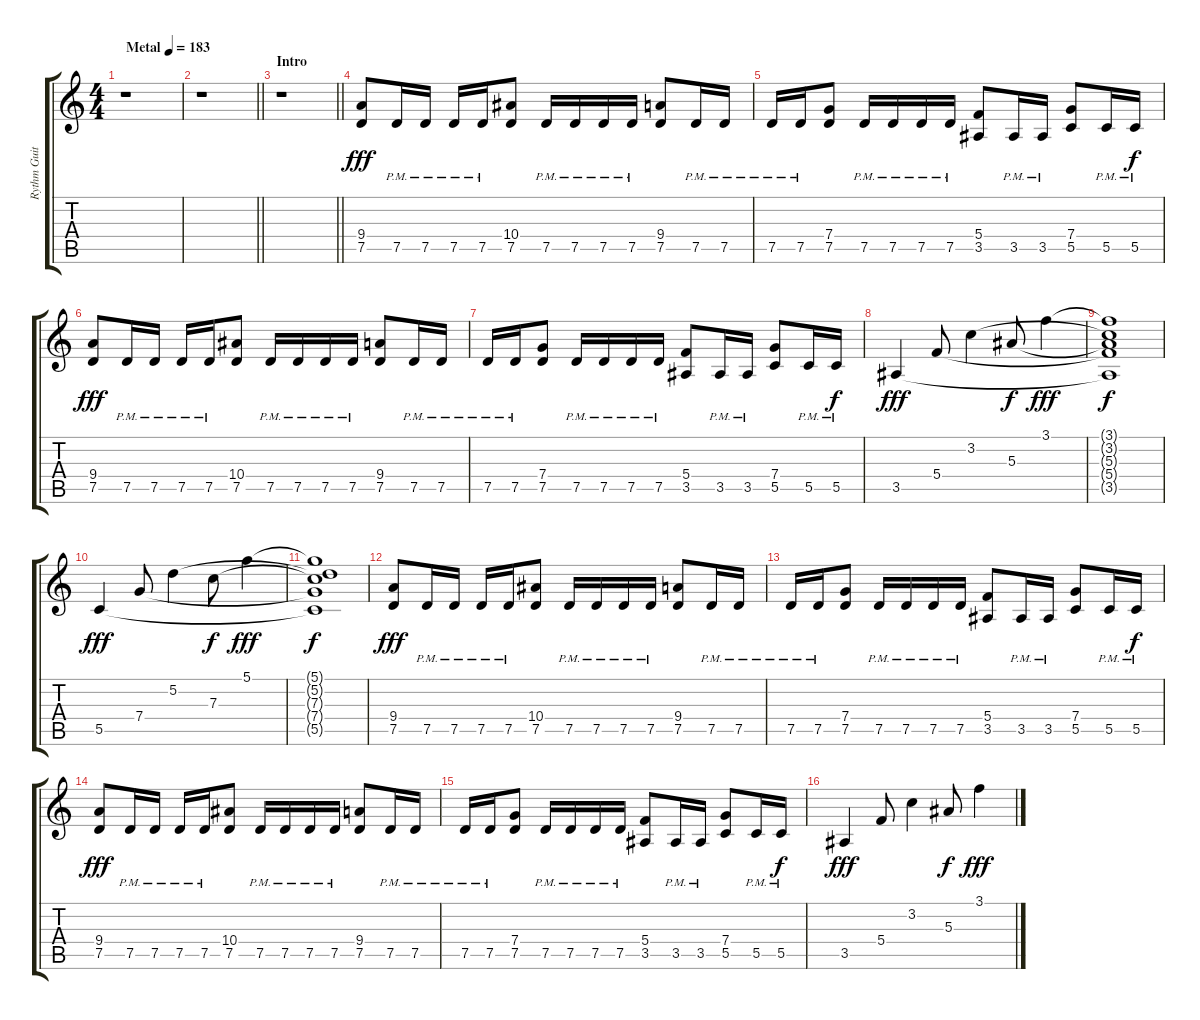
\track ("Rythm Guitar I" "Rythm Guit") {instrument distortionguitar}
\staff {score tabs}
\tuning (D4 A3 F3 C3 G2 C2) {hide}
\ts (4 4)
\tempo (183 "Metal")
\clef g2
\ks c
r.1{dy fff instrument distortionguitar} |
\barLineRight lightlight
r.1 |
\section ("" "Intro")
\barLineRight lightlight
r.1 |
(9.4 7.5).8{volume 14 balance 2 instrument distortionguitar} 7.5{pm}.16 7.5{pm}.16 7.5{pm}.16 7.5{pm}.16 (10.4 7.5).8 7.5{pm}.16 7.5{pm}.16 7.5{pm}.16 7.5{pm}.16 (9.4 7.5).8 7.5{pm}.16 7.5{pm}.16 |
7.5{pm}.16 7.5{pm}.16 (7.4 7.5).8 7.5{pm}.16 7.5{pm}.16 7.5{pm}.16 7.5{pm}.16 (5.4 3.5).8 3.5{pm}.16 3.5{pm}.16 (7.4 5.5).8 5.5{pm}.16 5.5{pm}.16{dy f} |
(9.4 7.5).8{dy fff} 7.5{pm}.16 7.5{pm}.16 7.5{pm}.16 7.5{pm}.16 (10.4 7.5).8 7.5{pm}.16 7.5{pm}.16 7.5{pm}.16 7.5{pm}.16 (9.4 7.5).8 7.5{pm}.16 7.5{pm}.16 |
7.5{pm}.16 7.5{pm}.16 (7.4 7.5).8 7.5{pm}.16 7.5{pm}.16 7.5{pm}.16 7.5{pm}.16 (5.4 3.5).8 3.5{pm}.16 3.5{pm}.16 (7.4 5.5).8 5.5{pm}.16 5.5{pm}.16{dy f} |
3.5.4{dy fff volume 11 balance 2} 5.4.8 3.2.4 5.3.8{dy f} 3.1.4{dy fff} |
(3.1{t} 3.2{t} 5.3{t} 5.4{t} 3.5{t}).1{dy f} |
5.5.4{dy fff} 7.4.8 5.2.4 7.3.8{dy f} 5.1.4{dy fff} |
(5.1{t} 5.2{t} 7.3{t} 7.4{t} 5.5{t}).1{dy f} |
(9.4 7.5).8{dy fff volume 14 balance 2} 7.5{pm}.16 7.5{pm}.16 7.5{pm}.16 7.5{pm}.16 (10.4 7.5).8 7.5{pm}.16 7.5{pm}.16 7.5{pm}.16 7.5{pm}.16 (9.4 7.5).8 7.5{pm}.16 7.5{pm}.16 |
7.5{pm}.16 7.5{pm}.16 (7.4 7.5).8 7.5{pm}.16 7.5{pm}.16 7.5{pm}.16 7.5{pm}.16 (5.4 3.5).8 3.5{pm}.16 3.5{pm}.16 (7.4 5.5).8 5.5{pm}.16 5.5{pm}.16{dy f} |
(9.4 7.5).8{dy fff} 7.5{pm}.16 7.5{pm}.16 7.5{pm}.16 7.5{pm}.16 (10.4 7.5).8 7.5{pm}.16 7.5{pm}.16 7.5{pm}.16 7.5{pm}.16 (9.4 7.5).8 7.5{pm}.16 7.5{pm}.16 |
7.5{pm}.16 7.5{pm}.16 (7.4 7.5).8 7.5{pm}.16 7.5{pm}.16 7.5{pm}.16 7.5{pm}.16 (5.4 3.5).8 3.5{pm}.16 3.5{pm}.16 (7.4 5.5).8 5.5{pm}.16 5.5{pm}.16{dy f} |
3.5.4{dy fff volume 11 balance 2} 5.4.8 3.2.4 5.3.8{dy f} 3.1.4{dy fff}
